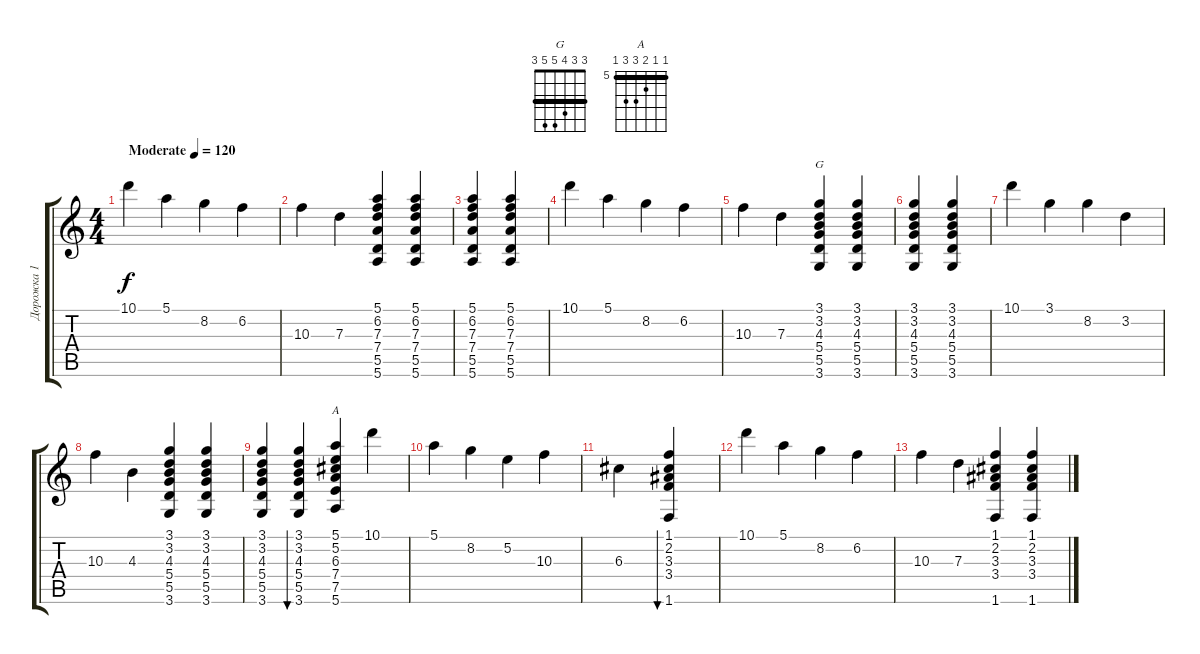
\track ("Дорожка 1" "Дорожка 1") {instrument acousticguitarsteel}
\staff {score tabs}
\tuning (E4 B3 G3 D3 A2 E2) {hide}
\chord ("G" 3 3 4 5 5 3) {barre 3}
\chord ("A" 5 5 6 7 7 5) {firstfret 5 barre 5}
\ts (4 4)
\tempo (120 "Moderate")
\clef g2
\ks c
10.1.4{dy f instrument acousticguitarsteel} 5.1.4 8.2.4 6.2.4 |
10.3.4 7.3.4 (5.1 6.2 7.3 7.4 5.5 5.6).4 (5.1 6.2 7.3 7.4 5.5 5.6).4 |
(5.1 6.2 7.3 7.4 5.5 5.6).4 (5.1 6.2 7.3 7.4 5.5 5.6).4 |
10.1.4 5.1.4 8.2.4 6.2.4 |
10.3.4 7.3.4 (3.1 3.2 4.3 5.4 5.5 3.6).4{ch "G"} (3.1 3.2 4.3 5.4 5.5 3.6).4 |
(3.1 3.2 4.3 5.4 5.5 3.6).4 (3.1 3.2 4.3 5.4 5.5 3.6).4 |
10.1.4 3.1.4 8.2.4 3.2.4 |
10.3.4 4.3.4 (3.1 3.2 4.3 5.4 5.5 3.6).4 (3.1 3.2 4.3 5.4 5.5 3.6).4 |
(3.1 3.2 4.3 5.4 5.5 3.6).4 (3.1 3.2 4.3 5.4 5.5 3.6).4{bu 240} (5.1 5.2 6.3 7.4 7.5 5.6).4{ch "A"} 10.1.4 |
5.1.4 8.2.4 5.2.4 10.3.4 |
6.3.4 (1.1 2.2 3.3 3.4 1.6).4{bu 120} |
10.1.4 5.1.4 8.2.4 6.2.4 |
10.3.4 7.3.4 (1.1 2.2 3.3 3.4 1.6).4 (1.1 2.2 3.3 3.4 1.6).4
